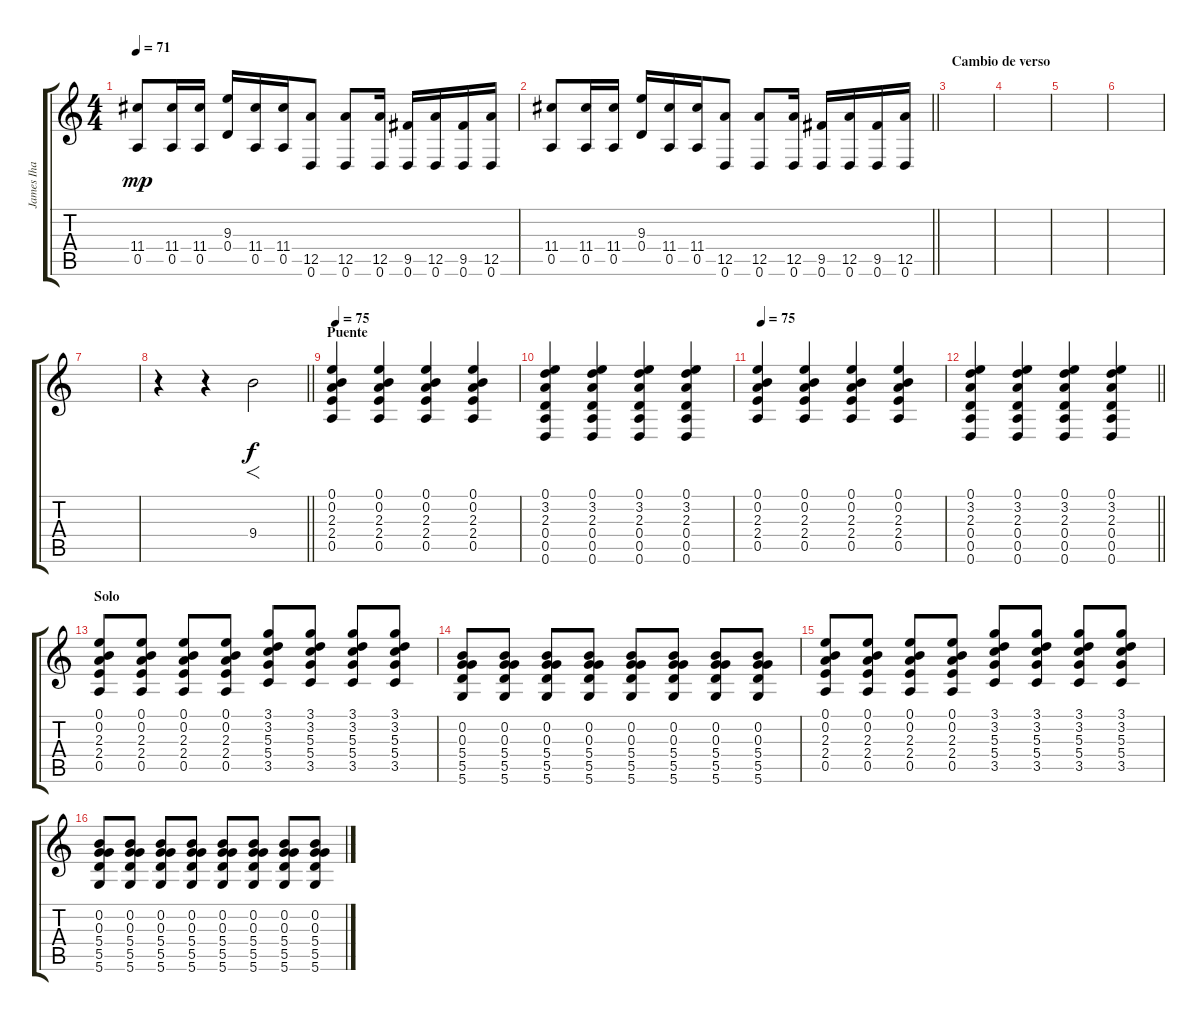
\track ("James Iha" "James Iha") {instrument distortionguitar}
\staff {score tabs}
\tuning (E4 B3 G3 D3 A2 D2) {hide}
\ts (4 4)
\tempo 71
\clef g2
\ks c
(11.4 0.5).8{dy mp} (11.4 0.5).16 (11.4 0.5).16 (9.3 0.4).16 (11.4 0.5).16 (11.4 0.5).16 (12.5 0.6).8 (12.5 0.6).8 (12.5 0.6).16 (9.5 0.6).16 (12.5 0.6).16 (9.5 0.6).16 (12.5 0.6).16 |
\barLineRight lightlight
(11.4 0.5).8 (11.4 0.5).16 (11.4 0.5).16 (9.3 0.4).16 (11.4 0.5).16 (11.4 0.5).16 (12.5 0.6).8 (12.5 0.6).8 (12.5 0.6).16 (9.5 0.6).16 (12.5 0.6).16 (9.5 0.6).16 (12.5 0.6).16 |
\section ("" "Cambio de verso")
|
|
|
|
|
\barLineRight lightlight
r.4{volume 13 balance 8} r.4 9.4.2{f dy f} |
\section ("" "Puente")
\tempo 75
(0.1 0.2 2.3 2.4 0.5).4 (0.1 0.2 2.3 2.4 0.5).4 (0.1 0.2 2.3 2.4 0.5).4 (0.1 0.2 2.3 2.4 0.5).4 |
(0.1 3.2 2.3 0.4 0.5 0.6).4 (0.1 3.2 2.3 0.4 0.5 0.6).4 (0.1 3.2 2.3 0.4 0.5 0.6).4 (0.1 3.2 2.3 0.4 0.5 0.6).4 |
\tempo 75
(0.1 0.2 2.3 2.4 0.5).4 (0.1 0.2 2.3 2.4 0.5).4 (0.1 0.2 2.3 2.4 0.5).4 (0.1 0.2 2.3 2.4 0.5).4 |
\barLineRight lightlight
(0.1 3.2 2.3 0.4 0.5 0.6).4 (0.1 3.2 2.3 0.4 0.5 0.6).4 (0.1 3.2 2.3 0.4 0.5 0.6).4 (0.1 3.2 2.3 0.4 0.5 0.6).4 |
\section ("" "Solo")
(0.1 0.2 2.3 2.4 0.5).8{volume 13} (0.1 0.2 2.3 2.4 0.5).8 (0.1 0.2 2.3 2.4 0.5).8 (0.1 0.2 2.3 2.4 0.5).8 (3.1 3.2 5.3 5.4 3.5).8 (3.1 3.2 5.3 5.4 3.5).8 (3.1 3.2 5.3 5.4 3.5).8 (3.1 3.2 5.3 5.4 3.5).8 |
(0.2 0.3 5.4 5.5 5.6).8 (0.2 0.3 5.4 5.5 5.6).8 (0.2 0.3 5.4 5.5 5.6).8 (0.2 0.3 5.4 5.5 5.6).8 (0.2 0.3 5.4 5.5 5.6).8 (0.2 0.3 5.4 5.5 5.6).8 (0.2 0.3 5.4 5.5 5.6).8 (0.2 0.3 5.4 5.5 5.6).8 |
(0.1 0.2 2.3 2.4 0.5).8{volume 13} (0.1 0.2 2.3 2.4 0.5).8 (0.1 0.2 2.3 2.4 0.5).8 (0.1 0.2 2.3 2.4 0.5).8 (3.1 3.2 5.3 5.4 3.5).8 (3.1 3.2 5.3 5.4 3.5).8 (3.1 3.2 5.3 5.4 3.5).8 (3.1 3.2 5.3 5.4 3.5).8 |
(0.2 0.3 5.4 5.5 5.6).8 (0.2 0.3 5.4 5.5 5.6).8 (0.2 0.3 5.4 5.5 5.6).8 (0.2 0.3 5.4 5.5 5.6).8 (0.2 0.3 5.4 5.5 5.6).8 (0.2 0.3 5.4 5.5 5.6).8 (0.2 0.3 5.4 5.5 5.6).8 (0.2 0.3 5.4 5.5 5.6).8
